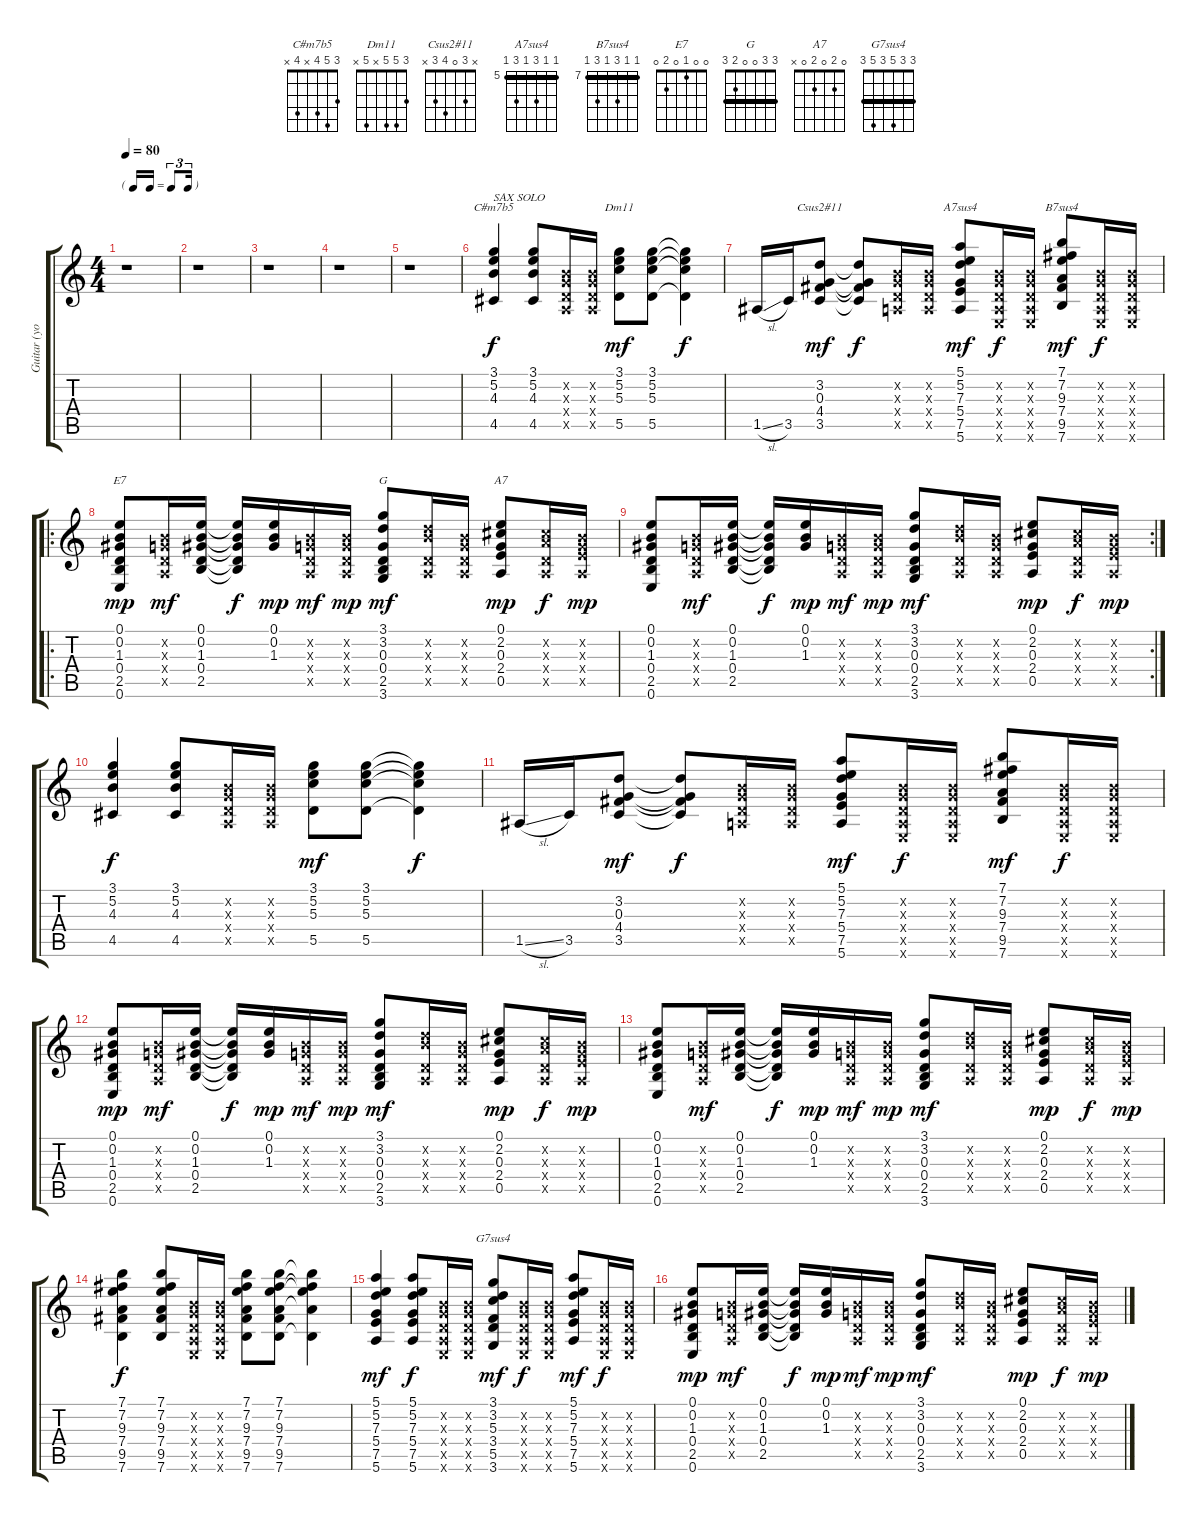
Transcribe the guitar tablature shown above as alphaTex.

\track ("Guitar (youp)" "Guitar (yo") {instrument acousticguitarsteel}
\staff {score tabs}
\tuning (E4 B3 G3 D3 A2 E2) {hide}
\chord ("C#m7b5" 3 5 4 x 4 x)
\chord ("Dm11" 3 5 5 x 5 x)
\chord ("Csus2#11" x 3 0 4 3 x)
\chord ("A7sus4" 5 5 7 5 7 5) {firstfret 5 barre 5}
\chord ("B7sus4" 7 7 9 7 9 7) {firstfret 7 barre 7}
\chord ("E7" 0 0 1 0 2 0)
\chord ("G" 3 3 0 0 2 3) {barre 3}
\chord ("A7" 0 2 0 2 0 x)
\chord ("G7sus4" 3 3 5 3 5 3) {barre 3}
\ts (4 4)
\tf triplet16th
\tempo 80
\clef g2
\ks c
r.1{dy mp} |
r.1 |
r.1 |
r.1 |
r.1 |
(3.1 5.2 4.3 4.5).4{ch "C#m7b5" txt "SAX SOLO" dy f volume 13 balance 8 instrument acousticguitarnylon} (3.1 5.2 4.3 4.5).8{volume 13 balance 8 instrument acousticguitarnylon} (0.2{x} 0.3{x} 0.4{x} 0.5{x}).16{beam merge} (0.2{x} 0.3{x} 0.4{x} 0.5{x}).16 (3.1 5.2 5.3 5.5).8{ch "Dm11" dy mf volume 13 balance 8 instrument acousticguitarnylon} (3.1 5.2 5.3 5.5).8{volume 13 balance 8 instrument acousticguitarnylon} (3.1{t} 5.2{t} 5.3{t} 5.5{t}).4{dy f volume 13 balance 8 instrument acousticguitarnylon} |
1.5{sl}.16 3.5.16 (3.2 0.3 4.4 3.5).8{ch "Csus2#11" dy mf volume 13 balance 8 instrument acousticguitarnylon} (3.2{t} 0.3{t} 4.4{t} 3.5{t}).8{dy f volume 13 balance 8 instrument acousticguitarnylon} (0.2{x} 0.3{x} 0.4{x} 0.5{x}).16 (0.2{x} 0.3{x} 0.4{x} 0.5{x}).16 (5.1 5.2 7.3 5.4 7.5 5.6).8{ch "A7sus4" dy mf volume 13 balance 8 instrument acousticguitarnylon beam merge} (0.2{x} 0.3{x} 0.4{x} 0.5{x} 0.6{x}).16{dy f beam merge} (0.2{x} 0.3{x} 0.4{x} 0.5{x} 0.6{x}).16 (7.1 7.2 9.3 7.4 9.5 7.6).8{ch "B7sus4" dy mf beam merge} (0.2{x} 0.3{x} 0.4{x} 0.5{x} 0.6{x}).16{dy f beam merge} (0.2{x} 0.3{x} 0.4{x} 0.5{x} 0.6{x}).16 |
\ro
(0.1 0.2 1.3 0.4 2.5 0.6).8{ch "E7" dy mp} (0.2{x} 0.3{x} 0.4{x} 0.5{x}).16{dy mf} (0.1 0.2 1.3 0.4 2.5).16{volume 13 balance 8 instrument electricbassfinger} (0.1{t} 0.2{t} 1.3{t} 0.4{t} 2.5{t}).16{dy f volume 13 balance 8 instrument electricbassfinger} (0.1 0.2 1.3).16{dy mp volume 13 balance 8 instrument acousticguitarnylon} (0.2{x} 0.3{x} 0.4{x} 0.5{x}).16{dy mf volume 13 balance 8 instrument electricbassfinger} (0.2{x} 0.3{x} 0.4{x} 0.5{x}).16{dy mp volume 13 balance 8 instrument electricbassfinger} (3.1 3.2 0.3 0.4 2.5 3.6).8{ch "G" dy mf volume 13 balance 8 instrument acousticguitarnylon} (3.2{x} 4.3{x} 0.4{x} 0.5{x}).16 (0.2{x} 0.3{x} 0.4{x} 0.5{x}).16 (0.1 2.2 0.3 2.4 0.5).8{ch "A7" dy mp} (2.2{x} 2.3{x} 0.4{x} 0.5{x}).16{dy f} (0.2{x} 0.3{x} 2.4{x} 0.5{x}).16{dy mp volume 13 balance 8 instrument electricbassfinger} |
\rc 2
(0.1 0.2 1.3 0.4 2.5 0.6).8 (0.2{x} 0.3{x} 0.4{x} 0.5{x}).16{dy mf} (0.1 0.2 1.3 0.4 2.5).16{volume 13 balance 8 instrument electricbassfinger} (0.1{t} 0.2{t} 1.3{t} 0.4{t} 2.5{t}).16{dy f volume 13 balance 8 instrument electricbassfinger} (0.1 0.2 1.3).16{dy mp volume 13 balance 8 instrument acousticguitarnylon} (0.2{x} 0.3{x} 0.4{x} 0.5{x}).16{dy mf volume 13 balance 8 instrument electricbassfinger} (0.2{x} 0.3{x} 0.4{x} 0.5{x}).16{dy mp volume 13 balance 8 instrument electricbassfinger} (3.1 3.2 0.3 0.4 2.5 3.6).8{dy mf volume 13 balance 8 instrument acousticguitarnylon} (3.2{x} 4.3{x} 0.4{x} 0.5{x}).16 (0.2{x} 0.3{x} 0.4{x} 0.5{x}).16 (0.1 2.2 0.3 2.4 0.5).8{dy mp} (2.2{x} 2.3{x} 0.4{x} 0.5{x}).16{dy f} (0.2{x} 0.3{x} 2.4{x} 0.5{x}).16{dy mp volume 13 balance 8 instrument electricbassfinger} |
(3.1 5.2 4.3 4.5).4{dy f volume 13 balance 8 instrument acousticguitarnylon} (3.1 5.2 4.3 4.5).8{volume 13 balance 8 instrument acousticguitarnylon} (0.2{x} 0.3{x} 0.4{x} 0.5{x}).16{beam merge} (0.2{x} 0.3{x} 0.4{x} 0.5{x}).16 (3.1 5.2 5.3 5.5).8{dy mf volume 13 balance 8 instrument acousticguitarnylon} (3.1 5.2 5.3 5.5).8{volume 13 balance 8 instrument acousticguitarnylon} (3.1{t} 5.2{t} 5.3{t} 5.5{t}).4{dy f volume 13 balance 8 instrument acousticguitarnylon} |
1.5{sl}.16 3.5.16 (3.2 0.3 4.4 3.5).8{dy mf volume 13 balance 8 instrument acousticguitarnylon} (3.2{t} 0.3{t} 4.4{t} 3.5{t}).8{dy f volume 13 balance 8 instrument acousticguitarnylon} (0.2{x} 0.3{x} 0.4{x} 0.5{x}).16 (0.2{x} 0.3{x} 0.4{x} 0.5{x}).16 (5.1 5.2 7.3 5.4 7.5 5.6).8{dy mf volume 13 balance 8 instrument acousticguitarnylon beam merge} (0.2{x} 0.3{x} 0.4{x} 0.5{x} 0.6{x}).16{dy f beam merge} (0.2{x} 0.3{x} 0.4{x} 0.5{x} 0.6{x}).16 (7.1 7.2 9.3 7.4 9.5 7.6).8{dy mf beam merge} (0.2{x} 0.3{x} 0.4{x} 0.5{x} 0.6{x}).16{dy f beam merge} (0.2{x} 0.3{x} 0.4{x} 0.5{x} 0.6{x}).16 |
(0.1 0.2 1.3 0.4 2.5 0.6).8{dy mp} (0.2{x} 0.3{x} 0.4{x} 0.5{x}).16{dy mf} (0.1 0.2 1.3 0.4 2.5).16{volume 13 balance 8 instrument electricbassfinger} (0.1{t} 0.2{t} 1.3{t} 0.4{t} 2.5{t}).16{dy f volume 13 balance 8 instrument electricbassfinger} (0.1 0.2 1.3).16{dy mp volume 13 balance 8 instrument acousticguitarnylon} (0.2{x} 0.3{x} 0.4{x} 0.5{x}).16{dy mf volume 13 balance 8 instrument electricbassfinger} (0.2{x} 0.3{x} 0.4{x} 0.5{x}).16{dy mp volume 13 balance 8 instrument electricbassfinger} (3.1 3.2 0.3 0.4 2.5 3.6).8{dy mf volume 13 balance 8 instrument acousticguitarnylon} (3.2{x} 4.3{x} 0.4{x} 0.5{x}).16 (0.2{x} 0.3{x} 0.4{x} 0.5{x}).16 (0.1 2.2 0.3 2.4 0.5).8{dy mp} (2.2{x} 2.3{x} 0.4{x} 0.5{x}).16{dy f} (0.2{x} 0.3{x} 2.4{x} 0.5{x}).16{dy mp volume 13 balance 8 instrument electricbassfinger} |
(0.1 0.2 1.3 0.4 2.5 0.6).8 (0.2{x} 0.3{x} 0.4{x} 0.5{x}).16{dy mf} (0.1 0.2 1.3 0.4 2.5).16{volume 13 balance 8 instrument electricbassfinger} (0.1{t} 0.2{t} 1.3{t} 0.4{t} 2.5{t}).16{dy f volume 13 balance 8 instrument electricbassfinger} (0.1 0.2 1.3).16{dy mp volume 13 balance 8 instrument acousticguitarnylon} (0.2{x} 0.3{x} 0.4{x} 0.5{x}).16{dy mf volume 13 balance 8 instrument electricbassfinger} (0.2{x} 0.3{x} 0.4{x} 0.5{x}).16{dy mp volume 13 balance 8 instrument electricbassfinger} (3.1 3.2 0.3 0.4 2.5 3.6).8{dy mf volume 13 balance 8 instrument acousticguitarnylon} (3.2{x} 4.3{x} 0.4{x} 0.5{x}).16 (0.2{x} 0.3{x} 0.4{x} 0.5{x}).16 (0.1 2.2 0.3 2.4 0.5).8{dy mp} (2.2{x} 2.3{x} 0.4{x} 0.5{x}).16{dy f} (0.2{x} 0.3{x} 2.4{x} 0.5{x}).16{dy mp volume 13 balance 8 instrument electricbassfinger} |
(7.1 7.2 9.3 7.4 9.5 7.6).4{dy f volume 13 balance 8 instrument acousticguitarnylon} (7.1 7.2 9.3 7.4 9.5 7.6).8{volume 13 balance 8 instrument acousticguitarnylon beam merge} (0.2{x} 0.3{x} 0.4{x} 0.5{x} 0.6{x}).16 (0.2{x} 0.3{x} 0.4{x} 0.5{x} 0.6{x}).16 (7.1 7.2 9.3 7.4 9.5 7.6).8{volume 13 balance 8 instrument acousticguitarnylon} (7.1 7.2 9.3 7.4 9.5 7.6).8{volume 13 balance 8 instrument acousticguitarnylon} (7.1{t} 7.2{t} 9.3{t} 7.4{t} 7.6{t}).4{volume 13 balance 8 instrument acousticguitarnylon} |
(5.1 5.2 7.3 5.4 7.5 5.6).4{dy mf volume 13 balance 8 instrument acousticguitarnylon beam merge} (5.1 5.2 7.3 5.4 7.5 5.6).8{dy f beam merge} (0.2{x} 0.3{x} 0.4{x} 0.5{x} 0.6{x}).16 (0.2{x} 0.3{x} 0.4{x} 0.5{x} 0.6{x}).16 (3.1 3.2 5.3 3.4 5.5 3.6).8{ch "G7sus4" dy mf volume 13 balance 8 instrument acousticguitarnylon beam merge} (0.2{x} 0.3{x} 0.4{x} 0.5{x} 0.6{x}).16{dy f} (0.2{x} 0.3{x} 0.4{x} 0.5{x} 0.6{x}).16 (5.1 5.2 7.3 5.4 7.5 5.6).8{dy mf beam merge} (0.2{x} 0.3{x} 0.4{x} 0.5{x} 0.6{x}).16{dy f} (0.2{x} 0.3{x} 0.4{x} 0.5{x} 0.6{x}).16 |
(0.1 0.2 1.3 0.4 2.5 0.6).8{dy mp} (0.2{x} 0.3{x} 0.4{x} 0.5{x}).16{dy mf} (0.1 0.2 1.3 0.4 2.5).16{volume 13 balance 8 instrument electricbassfinger} (0.1{t} 0.2{t} 1.3{t} 0.4{t} 2.5{t}).16{dy f volume 13 balance 8 instrument electricbassfinger} (0.1 0.2 1.3).16{dy mp volume 13 balance 8 instrument acousticguitarnylon} (0.2{x} 0.3{x} 0.4{x} 0.5{x}).16{dy mf volume 13 balance 8 instrument electricbassfinger} (0.2{x} 0.3{x} 0.4{x} 0.5{x}).16{dy mp volume 13 balance 8 instrument electricbassfinger} (3.1 3.2 0.3 0.4 2.5 3.6).8{dy mf volume 13 balance 8 instrument acousticguitarnylon} (3.2{x} 4.3{x} 0.4{x} 0.5{x}).16 (0.2{x} 0.3{x} 0.4{x} 0.5{x}).16 (0.1 2.2 0.3 2.4 0.5).8{dy mp} (2.2{x} 2.3{x} 0.4{x} 0.5{x}).16{dy f} (0.2{x} 0.3{x} 2.4{x} 0.5{x}).16{dy mp volume 13 balance 8 instrument electricbassfinger}
